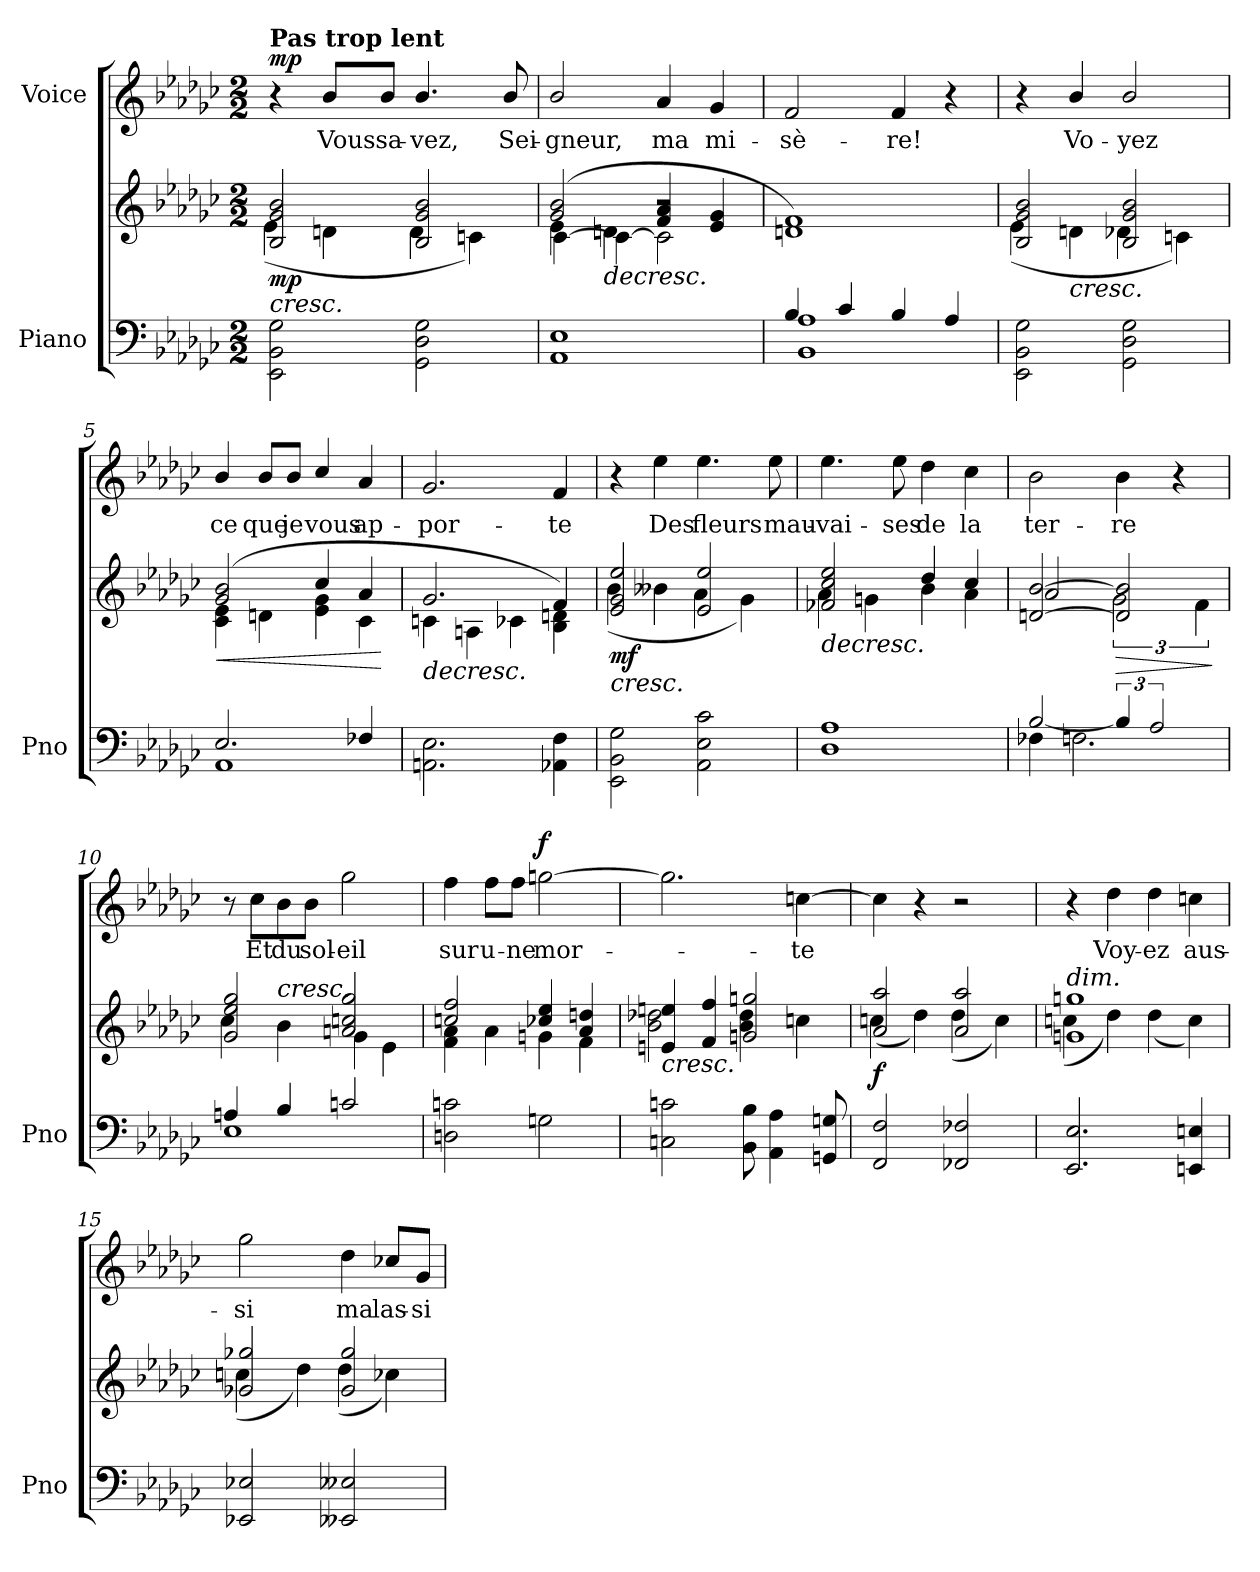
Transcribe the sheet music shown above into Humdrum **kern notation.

**kern	**kern	**dynam	**kern	**text	**dynam
*part2	*part2	*part2	*part1	*part1	*part1
*staff3	*staff2	*staff2/3	*staff1	*staff1	*staff1
*I"Piano	*	*	*I"Voice	*	*
*I'Pno	*	*	*	*	*
*clefF4	*clefG2	*	*clefG2	*	*
*k[b-e-a-d-g-c-]	*k[b-e-a-d-g-c-]	*	*k[b-e-a-d-g-c-]	*	*
*M2/2	*M2/2	*	*M2/2	*	*
=1	=1	=1	=1	=1	=1
!	!	!	!LO:TX:a:B:t=Pas trop lent	!	!
!	!LO:TX:a:B:t=Pas trop lent	!	!	!	!
!	!	!LO:HP:b	!	!	!
*	*^	*	*	*	*
!	!	!	!LO:DY:n=1:b	!	!	!LO:DY:a
2EE-\ 2BB-\ 2G-\	2B-/ 2g-/ 2b-/	(<4e-\	< mp	4r	.	mp
!	!	!	!	!	!LO:LY:b	!
.	.	4dn\	.	8b-/L	Vous	.
!	!	!	!	!	!LO:LY:b	!
.	.	.	.	8b-/J	sa-	.
!	!	!	!	!	!LO:LY:b	!
2GG-\ 2D-\ 2G-\	2B-/ 2g-/ 2b-/	4d\	.	4.b-/	-vez,	.
.	.	4cn\)	.	.	.	.
!	!	!	!	!	!LO:LY:b	!
.	.	.	.	8b-/	Sei-	.
=2	=2	=2	=2	=2	=2	=2
*	*	*^	*	*	*	*
!	!	!	!	!	!	!LO:LY:b	!
1AA- 1E-	(>2g-/ 2b-/	4e-\	[4c-\	.	2b-/	-gneur,	.
!	!	!	!	!LO:HP:b	!	!	!
.	.	4dn\	4c-\_	>	.	.	.
!	!	!	!	!	!	!LO:LY:b	!
.	4f/ 4a-/	2r	2c-\]	.	4a-/	ma	.
!	!	!	!	!	!	!LO:LY:b	!
.	4e-/ 4g-/	.	.	.	4g-/	mi-	.
*	*v	*v	*v	*	*	*	*
.	.	[	.	.	.
=3	=3	=3	=3	=3	=3
*^	*^	*	*	*	*
!	!	!	!	!	!	!LO:LY:b	!
4B-/	1BB- 1A-	1dn 1f)	1ryy	.	2f/	-sè-	.
4c-/	.	.	.	.	.	.	.
!	!	!	!	!	!	!LO:LY:b	!
4B-/	.	.	.	.	4f/	-re!	.
4A-/	.	.	.	.	4r	.	.
*v	*v	*	*	*	*	*	*
=4	=4	=4	=4	=4	=4	=4
2EE-\ 2BB-\ 2G-\	2B-/ 2g-/ 2b-/	(<4e-\	.	4r	.	.
!	!	!	!LO:HP:b	!	!LO:LY:b	!
.	.	4dn\	<	4b-/	Vo-	.
!	!	!	!	!	!LO:LY:b	!
2GG-\ 2D-\ 2G-\	2B-/ 2g-/ 2b-/	4d-X\	.	2b-/	-yez	.
.	.	4cn\)	.	.	.	.
*	*v	*v	*	*	*	*
.	.	]	.	.	.
!!LO:LB:g=z
=5	=5	=5	=5	=5	=5
*^	*	*	*	*	*
!	!	!	!LO:HP:b	!	!LO:LY:b	!
*	*	*^	*	*	*	*
1AA-	2.E-/	(>2g-/ 2b-/	4c-\ 4e-\	<	4b-/	ce	.
!	!	!	!	!	!	!LO:LY:b	!
.	.	.	4dn\	.	8b-/L	que	.
!	!	!	!	!	!	!LO:LY:b	!
.	.	.	.	.	8b-/J	je	.
!	!	!	!	!	!	!LO:LY:b	!
.	.	4cc-/	4e-\ 4g-\	.	4cc-/	vous	.
!	!	!	!	!	!	!LO:LY:b	!
.	4F-X/	4a-/	4c-\	.	4a-/	ap-	.
*v	*v	*	*	*	*	*	*
*	*v	*v	*	*	*	*
.	.	[	.	.	.
=6	=6	=6	=6	=6	=6
!	!	!LO:HP:b	!	!LO:LY:b	!
*	*^	*	*	*	*
2.AAn\ 2.E-\	2.g-/	4cn\	>	2.g-/	-por-	.
.	.	4An\	.	.	.	.
.	.	4c-X\	.	.	.	.
!	!	!	!	!	!LO:LY:b	!
4AA-X\ 4F\	4f/)	4B-\ 4dn\	.	4f/	-te	.
*	*v	*v	*	*	*	*
.	.	[	.	.	.
=7	=7	=7	=7	=7	=7
!	!	!LO:HP:b	!	!	!
*	*^	*	*	*	*
!	!	!	!LO:DY:n=1:b	!	!	!
2EE-\ 2BB-\ 2G-\	2e-/ 2g-/ 2ee-/	(<4b-\	< mf	4r	.	.
!	!	!	!	!	!LO:LY:b	!
.	.	4b--X\	.	4ee-\	Des	.
!	!	!	!	!	!LO:LY:b	!
2AA-\ 2E-\ 2c-\	2e-/ 2ee-/	4a-\	.	4.ee-\	fleurs	.
.	.	4g-\)	.	.	.	.
!	!	!	!	!	!LO:LY:b	!
.	.	.	.	8ee-\	mau-	.
*	*v	*v	*	*	*	*
.	.	]	.	.	.
=8	=8	=8	=8	=8	=8
!	!	!LO:HP:b	!	!LO:LY:b	!
*	*^	*	*	*	*
1D- 1A-	2f-X/ 2cc-/ 2ee-/	4a-\	>	4.ee-\	-vai-	.
.	.	4gn\	.	.	.	.
!	!	!	!	!	!LO:LY:b	!
.	.	.	.	8ee-\	-ses	.
!	!	!	!	!	!LO:LY:b	!
.	4dd-/	4b-\	.	4dd-\	de	.
!	!	!	!	!	!LO:LY:b	!
.	4cc-/	4a-\	.	4cc-\	la	.
*	*v	*v	*	*	*	*
.	.	[	.	.	.
!!LO:LB:g=z
=9	=9	=9	=9	=9	=9
*^	*^	*	*	*	*
!	!	!	!	!	!	!LO:LY:b	!
4F-X\	[2B-/	[2dn/ [2b-/	2a-/	.	2b-\	ter-	.
2.Fn\	.	.	.	.	.	.	.
!	!	!	!	!LO:HP:b	!	!LO:LY:b	!
.	6B-/]	2d/] 2b-/]	3g-\	>	4b-\	-re	.
.	3A-/	.	.	.	.	.	.
.	.	.	.	.	4r	.	.
.	.	.	6f\	.	.	.	.
*v	*v	*	*	*	*	*	*
*	*v	*v	*	*	*	*
.	.	]	.	.	.
=10	=10	=10	=10	=10	=10
*^	*^	*	*	*	*
!	!	!	!	!	!	!	!LO:DY:a
!	!	!	!	!	!	!	!LO:DY:n=1:a
1E-	4An/	2g-/ 2ee-/ 2gg-/	4cc-\	.	8r	.	other-dynamics f
!	!	!	!	!	!	!LO:LY:b	!
.	.	.	.	.	8cc-\L	Et	.
!	!	!	!LO:TX:a:i:t=cresc.	!	!	!	!
!	!	!	!	!	!	!LO:LY:b	!
.	4B-/	.	4b-\	.	8b-\	du	.
!	!	!	!	!	!	!LO:LY:b	!
.	.	.	.	.	8b-\J	sol-	.
!	!	!	!	!	!	!LO:LY:b	!
.	2cn/	2an/ 2ccn/ 2gg-/	4g-\	.	2gg-\	-eil	.
.	.	.	4e-\	.	.	.	.
*v	*v	*	*	*	*	*	*
=11	=11	=11	=11	=11	=11	=11
!	!	!	!	!	!LO:LY:b	!
2Dn\ 2cn\	2ccn/ 2ff/	4f\ 4a-\	.	4ff\	sur	.
!	!	!	!	!	!LO:LY:b	!
.	.	4a-\	.	8ff\L	u-	.
!	!	!	!	!	!LO:LY:b	!
.	.	.	.	8ff\J	-ne	.
!	!	!	!	!	!LO:LY:b	!LO:DY:a
2Gn\	4cc-X/ 4ee-/	4gn\	.	[2ggn\	mor-	f
.	4a-/ 4ddn/	4f\	.	.	.	.
=12	=12	=12	=12	=12	=12	=12
!	!LO:TX:b:i:t=cresc.	!	!	!	!	!
2Cn\ 2cn\	4en/ 4een/	2b-\ 2dd-X\	.	2.ggn\]	.	.
.	4f/ 4ff/	.	.	.	.	.
8BB-\ 8B-\	2gn/ 2ggn/	4b-\ 4dd-\	.	.	.	.
4AA-\ 4A-\	.	.	.	.	.	.
!	!	!	!	!	!LO:LY:b	!
.	.	4ccn\	.	[4ccn\	-te	.
8GGn/ 8Gn/	.	.	.	.	.	.
!!LO:PB:g=z
=13	=13	=13	=13	=13	=13	=13
!	!	!	!LO:DY:b	!	!	!
2FF/ 2F/	2a-/ 2aa-/	(<4ccn\	f	4ccn\]	.	.
.	.	4dd-\)	.	4r	.	.
2FF-X/ 2F-X/	2a-/ 2aa-/	(<4dd-\	.	2r	.	.
.	.	4cc\)	.	.	.	.
=14	=14	=14	=14	=14	=14	=14
!	!LO:TX:a:i:t=dim.	!	!	!	!	!
2.EE-/ 2.E-/	1gn 1ggn	(<4ccn\	.	4r	.	.
!	!	!	!	!	!LO:LY:b	!
.	.	4dd-\)	.	4dd-\	Voy-	.
!	!	!	!	!	!LO:LY:b	!
.	.	(<4dd-\	.	4dd-\	-ez	.
!	!	!	!	!	!LO:LY:b	!
4EEn/ 4En/	.	4cc\)	.	4ccn\	aus-	.
=15	=15	=15	=15	=15	=15	=15
!	!	!	!	!	!LO:LY:b	!
*	*	*	*	*^	*	*
2EE-X/ 2E-X/	2g-X/ 2gg-X/	(<4ccn\	.	2gg-\	8ryy	-si	.
.	.	.	.	.	8ryy	.	.
.	.	4dd-\)	.	.	4ryy	.	.
!	!	!	!	!	!	!LO:LY:b	!
2EE--X/ 2E--X/	2g-/ 2gg-/	(<4dd-\	.	4dd-\	2ryy	ma	.
!	!	!	!	!	!	!LO:LY:b	!
.	.	4cc-X\)	.	8cc-X/L	.	las-	.
!	!	!	!	!	!	!LO:LY:b	!
.	.	.	.	8g-/J	.	-si-	.
*	*v	*v	*	*	*	*	*
*	*	*	*v	*v	*	*
.	.	]	.	.	.
=	=	=	=	=	=
*-	*-	*-	*-	*-	*-
